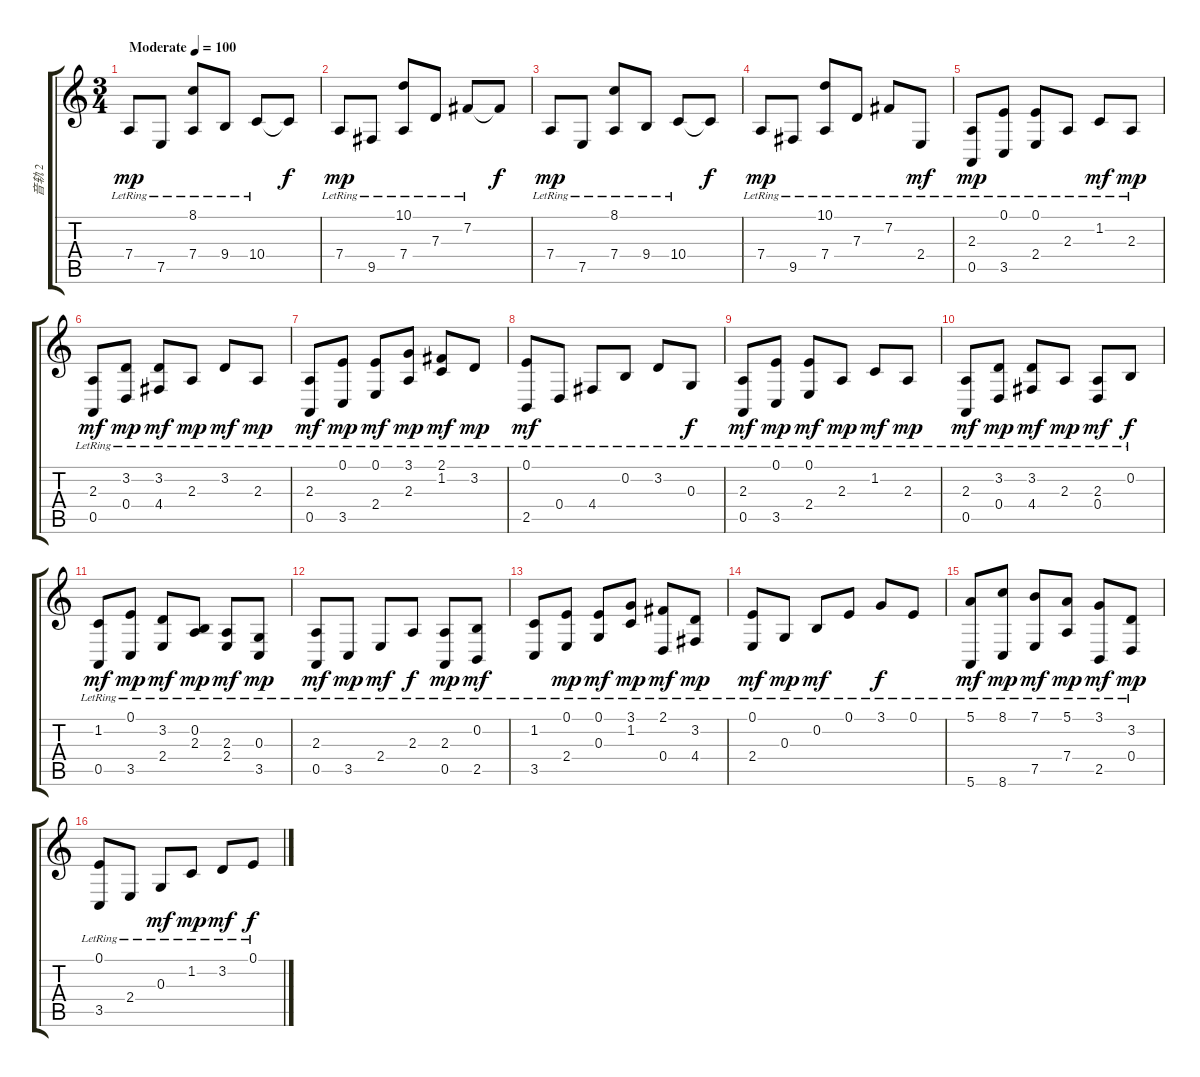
\track ("音轨 2" "音轨 2") {instrument acousticgrandpiano}
\staff {score tabs}
\tuning (E4 B3 G3 D3 A2 E2) {hide}
\ts (3 4)
\tempo (100 "Moderate")
\clef g2
\ks c
7.4{lr}.8{dy mp instrument acousticgrandpiano} 7.5{lr}.8 (8.1{lr} 7.4{lr}).8 9.4{lr}.8 10.4{lr}.8 10.4{t}.8{dy f} |
7.4{lr}.8{dy mp} 9.5{lr}.8 (10.1{lr} 7.4{lr}).8 7.3{lr}.8 7.2{lr}.8 7.2{t}.8{dy f} |
7.4{lr}.8{dy mp} 7.5{lr}.8 (8.1{lr} 7.4{lr}).8 9.4{lr}.8 10.4{lr}.8 10.4{t}.8{dy f} |
7.4{lr}.8{dy mp} 9.5{lr}.8 (10.1{lr} 7.4{lr}).8 7.3{lr}.8 7.2{lr}.8 2.4{lr}.8{dy mf} |
(2.3{lr} 0.5{lr}).8{dy mp} (0.1{lr} 3.5{lr}).8 (0.1{lr} 2.4{lr}).8 2.3{lr}.8 1.2{lr}.8{dy mf} 2.3{lr}.8{dy mp} |
(2.3{lr} 0.5{lr}).8{dy mf} (3.2{lr} 0.4{lr}).8{dy mp} (3.2{lr} 4.4{lr}).8{dy mf} 2.3{lr}.8{dy mp} 3.2{lr}.8{dy mf} 2.3{lr}.8{dy mp} |
(2.3{lr} 0.5{lr}).8{dy mf} (0.1{lr} 3.5{lr}).8{dy mp} (0.1{lr} 2.4{lr}).8{dy mf} (3.1{lr} 2.3{lr}).8{dy mp} (2.1{lr} 1.2{lr}).8{dy mf} 3.2{lr}.8{dy mp} |
(0.1{lr} 2.5{lr}).8{dy mf} 0.4{lr}.8 4.4{lr}.8 0.2{lr}.8 3.2{lr}.8 0.3{lr}.8{dy f} |
(2.3{lr} 0.5{lr}).8{dy mf} (0.1{lr} 3.5{lr}).8{dy mp} (0.1{lr} 2.4{lr}).8{dy mf} 2.3{lr}.8{dy mp} 1.2{lr}.8{dy mf} 2.3{lr}.8{dy mp} |
(2.3{lr} 0.5{lr}).8{dy mf} (3.2{lr} 0.4{lr}).8{dy mp} (3.2{lr} 4.4{lr}).8{dy mf} 2.3{lr}.8{dy mp} (2.3{lr} 0.4{lr}).8{dy mf} 0.2{lr}.8{dy f} |
(1.2{lr} 0.5{lr}).8{dy mf} (0.1{lr} 3.5{lr}).8{dy mp} (3.2{lr} 2.4{lr}).8{dy mf} (0.2{lr} 2.3{lr}).8{dy mp} (2.3{lr} 2.4{lr}).8{dy mf} (0.3{lr} 3.5{lr}).8{dy mp} |
(2.3{lr} 0.5{lr}).8{dy mf} 3.5{lr}.8{dy mp} 2.4{lr}.8{dy mf} 2.3{lr}.8{dy f} (2.3{lr} 0.5{lr}).8{dy mp} (0.2{lr} 2.5{lr}).8{dy mf} |
(1.2{lr} 3.5{lr}).8 (0.1{lr} 2.4{lr}).8{dy mp} (0.1{lr} 0.3{lr}).8{dy mf} (3.1{lr} 1.2{lr}).8{dy mp} (2.1{lr} 0.4{lr}).8{dy mf} (3.2{lr} 4.4{lr}).8{dy mp} |
(0.1{lr} 2.4{lr}).8{dy mf} 0.3{lr}.8{dy mp} 0.2{lr}.8{dy mf} 0.1{lr}.8 3.1{lr}.8{dy f} 0.1{lr}.8 |
(5.1{lr} 5.6{lr}).8{dy mf} (8.1{lr} 8.6{lr}).8{dy mp} (7.1{lr} 7.5{lr}).8{dy mf} (5.1{lr} 7.4{lr}).8{dy mp} (3.1{lr} 2.5{lr}).8{dy mf} (3.2{lr} 0.4{lr}).8{dy mp} |
(0.1{lr} 3.5{lr}).8 2.4{lr}.8 0.3{lr}.8{dy mf} 1.2{lr}.8{dy mp} 3.2{lr}.8{dy mf} 0.1{lr}.8{dy f}
